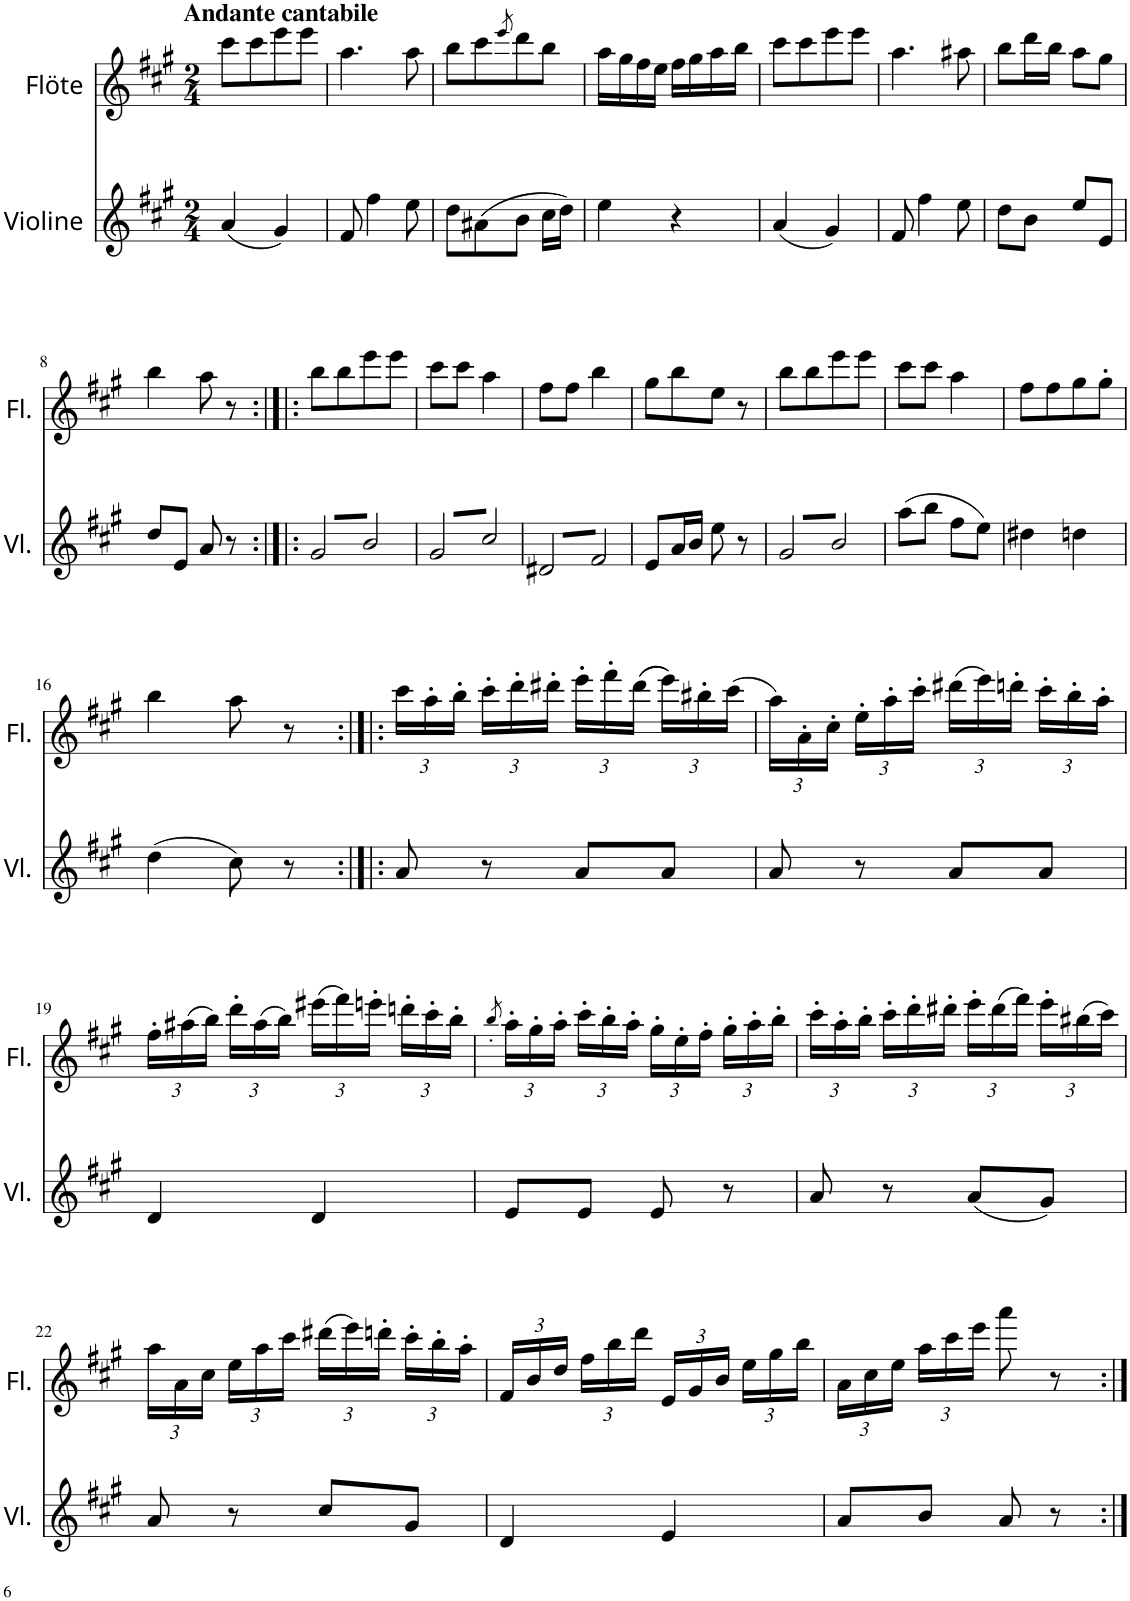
**kern	**kern
*part2	*part1
*staff2	*staff1
*I"Violine	*I"Flöte
*I'Vl.	*I'Fl.
!!LO:PB:g=z
*clefG2	*clefG2
*k[f#c#g#]	*k[f#c#g#]
*M2/4	*M2/4
=1	=1
!	!LO:TX:a:B:t=Andante cantabile
(4a/	8ccc#\L
.	8ccc#\
4g#/)	8eee\
.	8eee\J
=2	=2
8f#/	4.aa\
4ff#\	.
8ee\	8aa\
=3	=3
8dd\L	8bb\L
(8a#X\	8ccc#\
.	8qeee/
8b\J	8ddd\
16cc#\LL	8bb\J
16dd\JJ)	.
=4	=4
4ee\	16aa\LL
.	16gg#\
.	16ff#\
.	16ee\JJ
4r	16ff#\LL
.	16gg#\
.	16aa\
.	16bb\JJ
=5	=5
(4a/	8ccc#\L
.	8ccc#\
4g#/)	8eee\
.	8eee\J
=6	=6
8f#/	4.aa\
4ff#\	.
8ee\	8aa#X\
=7	=7
8dd\L	8bb\L
8b\J	16ddd\L
.	16bb\JJ
8ee/L	8aa\L
8e/J	8gg#\J
!!LO:LB:g=z
=8	=8
8dd/L	4bb\
8e/J	.
8a/	8aa\
8r	8r
=9:|!|:	=9:|!|:
*tremolo	*
16g#/LL	8bb\L
16b/	.
16g#/	8bb\
16b/	.
16g#/	8eee\
16b/	.
16g#/	8eee\J
16b/JJ	.
=10	=10
16g#/LL	8ccc#\L
16cc#/	.
16g#/	8ccc#\J
16cc#/	.
16g#/	4aa\
16cc#/	.
16g#/	.
16cc#/JJ	.
=11	=11
16d#X/LL	8ff#\L
16f#/	.
16d#X/	8ff#\J
16f#/	.
16d#X/	4bb\
16f#/	.
16d#X/	.
16f#/JJ	.
*Xtremolo	*
=12	=12
8e/L	8gg#\L
.	.
16a/L	8bb\
16b/JJ	.
8ee\	8ee\J
8r	8r
=13	=13
*tremolo	*
16g#/LL	8bb\L
16b/	.
16g#/	8bb\
16b/	.
16g#/	8eee\
16b/	.
16g#/	8eee\J
16b/JJ	.
*Xtremolo	*
=14	=14
(8aa\L	8ccc#\L
.	.
8bb\J	8ccc#\J
.	.
8ff#\L	4aa\
8ee\J)	.
=15	=15
4dd#X\	8ff#\L
.	8ff#\
4ddn\	8gg#\
.	8gg#'\J
!!LO:LB:g=z
=16	=16
(4dd\	4bb\
8cc#\)	8aa\
8r	8r
=17:|!|:	=17:|!|:
*	*Xbrackettup
8a/	24ccc#\LL
.	24aa'\
.	24bb'\JJ
8r	24ccc#'\LL
.	24ddd'\
.	24ddd#X'\JJ
8a/L	24eee'\LL
.	24fff#'\
.	((24ddd#\JJ
8a/J	24eee\LL))
.	24bb#X'\
.	(24ccc#\JJ
=18	=18
8a/	24aa\LL)
.	24a'\
.	24cc#'\JJ
8r	24ee'\LL
.	24aa'\
.	24ccc#'\JJ
8a/L	(24ddd#X\LL
.	24eee\)
.	24dddn'\JJ
8a/J	24ccc#'\LL
.	24bb'\
.	24aa'\JJ
!!LO:LB:g=z
=19	=19
4d/	24ff#'\LL
.	(24aa#X\
.	24bb\JJ)
.	24ddd'\LL
.	(24aa#\
.	24bb\JJ)
4d/	(24eee#X\LL
.	24fff#\)
.	24eeen'\JJ
.	24dddn'\LL
.	24ccc#'\
.	24bb'\JJ
=20	=20
.	8qbb'/
8e/L	24aa'\LL
.	24gg#'\
.	24aa'\JJ
8e/J	24ccc#'\LL
.	24bb'\
.	24aa'\JJ
8e/	24gg#'\LL
.	24ee'\
.	24ff#'\JJ
8r	24gg#'\LL
.	24aa'\
.	24bb'\JJ
=21	=21
8a/	24ccc#'\LL
.	24aa'\
.	24bb'\JJ
8r	24ccc#'\LL
.	24ddd'\
.	24ddd#X'\JJ
(8a/L	24eee'\LL
.	(24ddd#\
.	24fff#\JJ)
8g#/J)	24eee'\LL
.	(24bb#X\
.	24ccc#\JJ)
!!LO:LB:g=z
=22	=22
8a/	24aa\LL
.	24a\
.	24cc#\JJ
8r	24ee\LL
.	24aa\
.	24ccc#\JJ
8cc#/L	(24ddd#X\LL
.	24eee\)
.	24dddn'\JJ
8g#/J	24ccc#'\LL
.	24bb'\
.	24aa'\JJ
=23	=23
4d/	24f#/LL
.	24b/
.	24dd/JJ
.	24ff#\LL
.	24bb\
.	24ddd\JJ
4e/	24e/LL
.	24g#/
.	24b/JJ
.	24ee\LL
.	24gg#\
.	24bb\JJ
=24	=24
8a/L	24a\LL
.	24cc#\
.	24ee\JJ
8b/J	24aa\LL
.	24ccc#\
.	24eee\JJ
8a/	8aaa\
8r	8r
=:|!	=:|!
*-	*-
